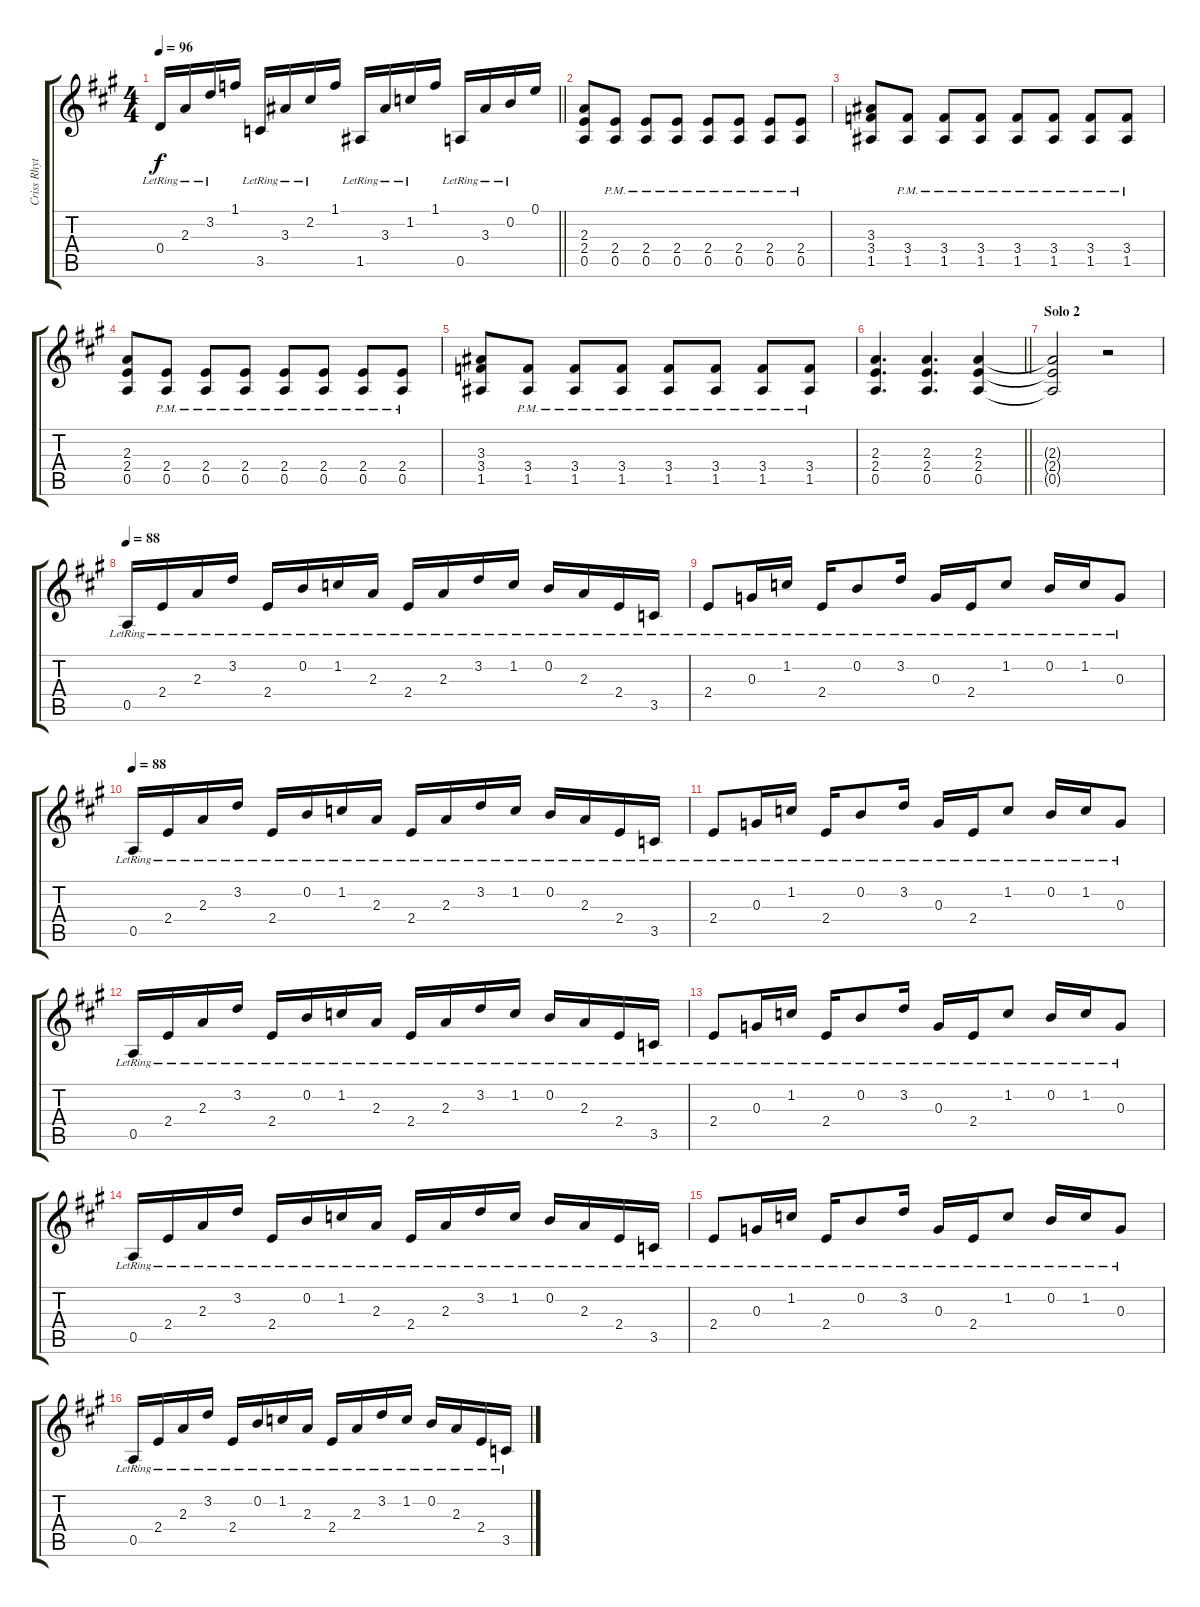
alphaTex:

\track ("Criss Rhythm [Acoustic]" "Criss Rhyt") {instrument electricguitarjazz}
\staff {score tabs}
\tuning (E4 B3 G3 D3 A2 E2) {hide}
\ts (4 4)
\tempo 96
\clef g2
\barLineRight lightlight
\ks a
0.4{lr}.16{dy f} 2.3{lr}.16 3.2{lr}.16 1.1.16 3.5{lr}.16 3.3{lr}.16 2.2{lr}.16 1.1.16 1.5{lr}.16 3.3{lr}.16 1.2{lr}.16 1.1.16 0.5{lr}.16 3.3{lr}.16 0.2{lr}.16 0.1.16 |
(2.3 2.4 0.5).8 (2.4 0.5{pm}).8 (2.4 0.5{pm}).8 (2.4 0.5{pm}).8 (2.4 0.5{pm}).8 (2.4 0.5{pm}).8 (2.4 0.5{pm}).8 (2.4 0.5{pm}).8 |
(3.3 3.4 1.5).8 (3.4 1.5{pm}).8 (3.4 1.5{pm}).8 (3.4 1.5{pm}).8 (3.4 1.5{pm}).8 (3.4 1.5{pm}).8 (3.4 1.5{pm}).8 (3.4 1.5{pm}).8 |
(2.3 2.4 0.5).8 (2.4 0.5{pm}).8 (2.4 0.5{pm}).8 (2.4 0.5{pm}).8 (2.4 0.5{pm}).8 (2.4 0.5{pm}).8 (2.4 0.5{pm}).8 (2.4 0.5{pm}).8 |
(3.3 3.4 1.5).8 (3.4 1.5{pm}).8 (3.4 1.5{pm}).8 (3.4 1.5{pm}).8 (3.4 1.5{pm}).8 (3.4 1.5{pm}).8 (3.4 1.5{pm}).8 (3.4 1.5{pm}).8 |
\barLineRight lightlight
(2.3 2.4 0.5).4{d} (2.3 2.4 0.5).4{d} (2.3 2.4 0.5).4 |
\section ("" "Solo 2")
(2.3{t} 2.4{t} 0.5{t}).2 r.2 |
\tempo 88
0.5{lr}.16 2.4{lr}.16 2.3{lr}.16 3.2{lr}.16 2.4{lr}.16 0.2{lr}.16 1.2{lr}.16 2.3{lr}.16 2.4{lr}.16 2.3{lr}.16 3.2{lr}.16 1.2{lr}.16 0.2{lr}.16 2.3{lr}.16 2.4{lr}.16 3.5{lr}.16 |
2.4{lr}.8 0.3{lr}.16 1.2{lr}.16 2.4{lr}.16 0.2{lr}.8 3.2{lr}.16 0.3{lr}.16 2.4{lr}.16 1.2{lr}.8 0.2{lr}.16 1.2{lr}.16 0.3{lr}.8 |
\tempo 88
0.5{lr}.16 2.4{lr}.16 2.3{lr}.16 3.2{lr}.16 2.4{lr}.16 0.2{lr}.16 1.2{lr}.16 2.3{lr}.16 2.4{lr}.16 2.3{lr}.16 3.2{lr}.16 1.2{lr}.16 0.2{lr}.16 2.3{lr}.16 2.4{lr}.16 3.5{lr}.16 |
2.4{lr}.8 0.3{lr}.16 1.2{lr}.16 2.4{lr}.16 0.2{lr}.8 3.2{lr}.16 0.3{lr}.16 2.4{lr}.16 1.2{lr}.8 0.2{lr}.16 1.2{lr}.16 0.3{lr}.8 |
0.5{lr}.16 2.4{lr}.16 2.3{lr}.16 3.2{lr}.16 2.4{lr}.16 0.2{lr}.16 1.2{lr}.16 2.3{lr}.16 2.4{lr}.16 2.3{lr}.16 3.2{lr}.16 1.2{lr}.16 0.2{lr}.16 2.3{lr}.16 2.4{lr}.16 3.5{lr}.16 |
2.4{lr}.8 0.3{lr}.16 1.2{lr}.16 2.4{lr}.16 0.2{lr}.8 3.2{lr}.16 0.3{lr}.16 2.4{lr}.16 1.2{lr}.8 0.2{lr}.16 1.2{lr}.16 0.3{lr}.8 |
0.5{lr}.16 2.4{lr}.16 2.3{lr}.16 3.2{lr}.16 2.4{lr}.16 0.2{lr}.16 1.2{lr}.16 2.3{lr}.16 2.4{lr}.16 2.3{lr}.16 3.2{lr}.16 1.2{lr}.16 0.2{lr}.16 2.3{lr}.16 2.4{lr}.16 3.5{lr}.16 |
2.4{lr}.8 0.3{lr}.16 1.2{lr}.16 2.4{lr}.16 0.2{lr}.8 3.2{lr}.16 0.3{lr}.16 2.4{lr}.16 1.2{lr}.8 0.2{lr}.16 1.2{lr}.16 0.3{lr}.8 |
0.5{lr}.16 2.4{lr}.16 2.3{lr}.16 3.2{lr}.16 2.4{lr}.16 0.2{lr}.16 1.2{lr}.16 2.3{lr}.16 2.4{lr}.16 2.3{lr}.16 3.2{lr}.16 1.2{lr}.16 0.2{lr}.16 2.3{lr}.16 2.4{lr}.16 3.5{lr}.16
